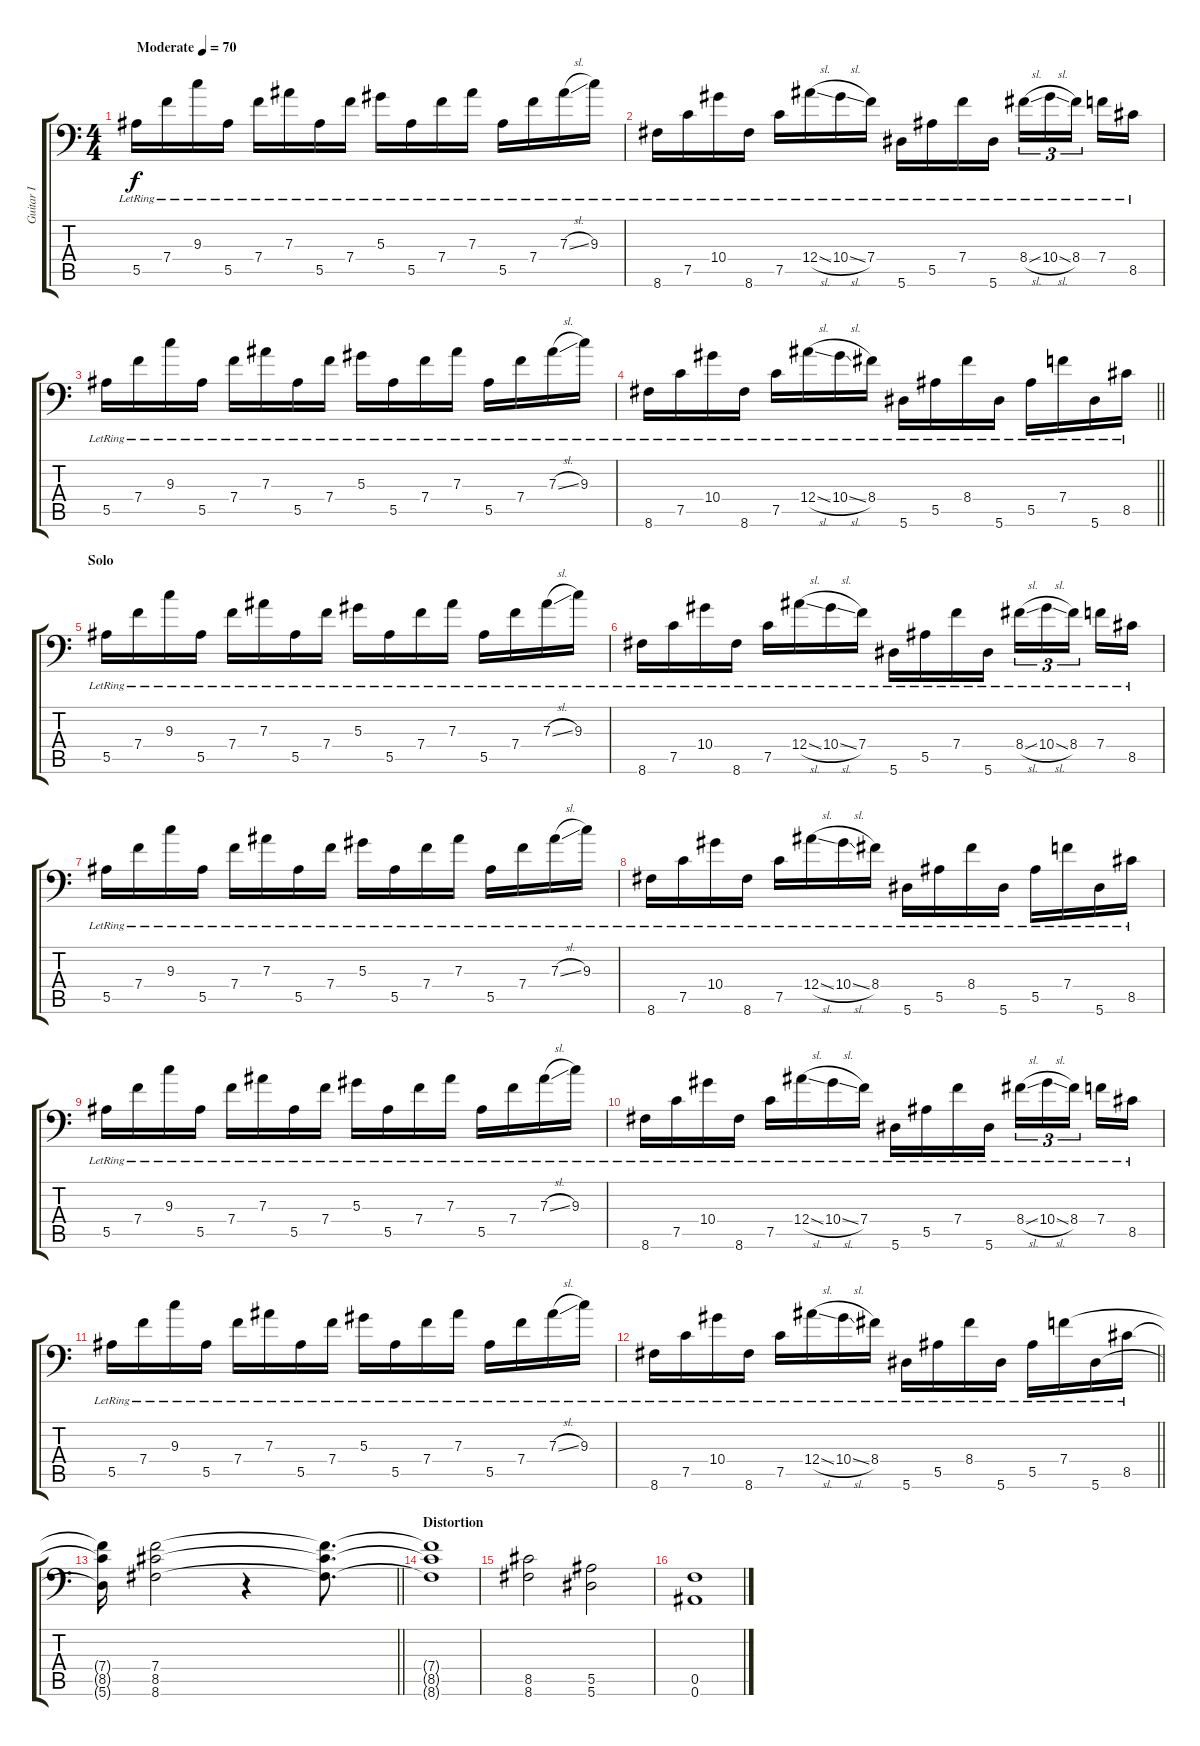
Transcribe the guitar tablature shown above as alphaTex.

\track ("Guitar I" "Guitar I") {instrument electricguitarjazz}
\staff {score tabs}
\tuning (C4 G3 Eb3 Bb2 F2 Bb1) {hide}
\ts (4 4)
\tempo (70 "Moderate")
\clef f4
\ks c
5.5{lr}.16{dy f instrument electricguitarjazz} 7.4{lr}.16 9.3{lr}.16 5.5{lr}.16 7.4{lr}.16 7.3{lr}.16 5.5{lr}.16 7.4{lr}.16 5.3{lr}.16 5.5{lr}.16 7.4{lr}.16 7.3{lr}.16 5.5{lr}.16 7.4{lr}.16 7.3{sl lr}.16 9.3{lr}.16 |
8.6{lr}.16 7.5{lr}.16 10.4{lr}.16 8.6{lr}.16 7.5{lr}.16 12.4{sl lr}.16 10.4{sl lr}.16 7.4{lr}.16 5.6{lr}.16 5.5{lr}.16 7.4{lr}.16 5.6{lr}.16 8.4{sl lr}.16{tu (3 2)} 10.4{sl lr}.16{tu (3 2)} 8.4{lr}.16{tu (3 2) beam splitsecondary} 7.4{lr}.16 8.5{lr}.16 |
5.5{lr}.16 7.4{lr}.16 9.3{lr}.16 5.5{lr}.16 7.4{lr}.16 7.3{lr}.16 5.5{lr}.16 7.4{lr}.16 5.3{lr}.16 5.5{lr}.16 7.4{lr}.16 7.3{lr}.16 5.5{lr}.16 7.4{lr}.16 7.3{sl lr}.16 9.3{lr}.16 |
\barLineRight lightlight
8.6{lr}.16 7.5{lr}.16 10.4{lr}.16 8.6{lr}.16 7.5{lr}.16 12.4{sl lr}.16 10.4{sl lr}.16 8.4{lr}.16 5.6{lr}.16 5.5{lr}.16 8.4{lr}.16 5.6{lr}.16 5.5{lr}.16 7.4{lr}.16 5.6{lr}.16 8.5{lr}.16 |
\section ("" "Solo")
5.5{lr}.16 7.4{lr}.16 9.3{lr}.16 5.5{lr}.16 7.4{lr}.16 7.3{lr}.16 5.5{lr}.16 7.4{lr}.16 5.3{lr}.16 5.5{lr}.16 7.4{lr}.16 7.3{lr}.16 5.5{lr}.16 7.4{lr}.16 7.3{sl lr}.16 9.3{lr}.16 |
8.6{lr}.16 7.5{lr}.16 10.4{lr}.16 8.6{lr}.16 7.5{lr}.16 12.4{sl lr}.16 10.4{sl lr}.16 7.4{lr}.16 5.6{lr}.16 5.5{lr}.16 7.4{lr}.16 5.6{lr}.16 8.4{sl lr}.16{tu (3 2)} 10.4{sl lr}.16{tu (3 2)} 8.4{lr}.16{tu (3 2) beam splitsecondary} 7.4{lr}.16 8.5{lr}.16 |
5.5{lr}.16 7.4{lr}.16 9.3{lr}.16 5.5{lr}.16 7.4{lr}.16 7.3{lr}.16 5.5{lr}.16 7.4{lr}.16 5.3{lr}.16 5.5{lr}.16 7.4{lr}.16 7.3{lr}.16 5.5{lr}.16 7.4{lr}.16 7.3{sl lr}.16 9.3{lr}.16 |
8.6{lr}.16 7.5{lr}.16 10.4{lr}.16 8.6{lr}.16 7.5{lr}.16 12.4{sl lr}.16 10.4{sl lr}.16 8.4{lr}.16 5.6{lr}.16 5.5{lr}.16 8.4{lr}.16 5.6{lr}.16 5.5{lr}.16 7.4{lr}.16 5.6{lr}.16 8.5{lr}.16 |
5.5{lr}.16 7.4{lr}.16 9.3{lr}.16 5.5{lr}.16 7.4{lr}.16 7.3{lr}.16 5.5{lr}.16 7.4{lr}.16 5.3{lr}.16 5.5{lr}.16 7.4{lr}.16 7.3{lr}.16 5.5{lr}.16 7.4{lr}.16 7.3{sl lr}.16 9.3{lr}.16 |
8.6{lr}.16 7.5{lr}.16 10.4{lr}.16 8.6{lr}.16 7.5{lr}.16 12.4{sl lr}.16 10.4{sl lr}.16 7.4{lr}.16 5.6{lr}.16 5.5{lr}.16 7.4{lr}.16 5.6{lr}.16 8.4{sl lr}.16{tu (3 2)} 10.4{sl lr}.16{tu (3 2)} 8.4{lr}.16{tu (3 2) beam splitsecondary} 7.4{lr}.16 8.5{lr}.16 |
5.5{lr}.16 7.4{lr}.16 9.3{lr}.16 5.5{lr}.16 7.4{lr}.16 7.3{lr}.16 5.5{lr}.16 7.4{lr}.16 5.3{lr}.16 5.5{lr}.16 7.4{lr}.16 7.3{lr}.16 5.5{lr}.16 7.4{lr}.16 7.3{sl lr}.16 9.3{lr}.16 |
\barLineRight lightlight
8.6{lr}.16 7.5{lr}.16 10.4{lr}.16 8.6{lr}.16 7.5{lr}.16 12.4{sl lr}.16 10.4{sl lr}.16 8.4{lr}.16 5.6{lr}.16 5.5{lr}.16 8.4{lr}.16 5.6{lr}.16 5.5{lr}.16 7.4{lr}.16 5.6{lr}.16 8.5{lr}.16 |
\section ("" "")
\barLineRight lightlight
(7.4{t} 8.5{t} 5.6{t}).16 (7.4 8.5 8.6).2 r.4 (7.4{t} 8.5{t} 8.6{t}).8{d} |
\section ("" "Distortion")
(7.4{t} 8.5{t} 8.6{t}).1 |
(8.5 8.6).2{instrument distortionguitar} (5.5 5.6).2 |
(0.5 0.6).1
